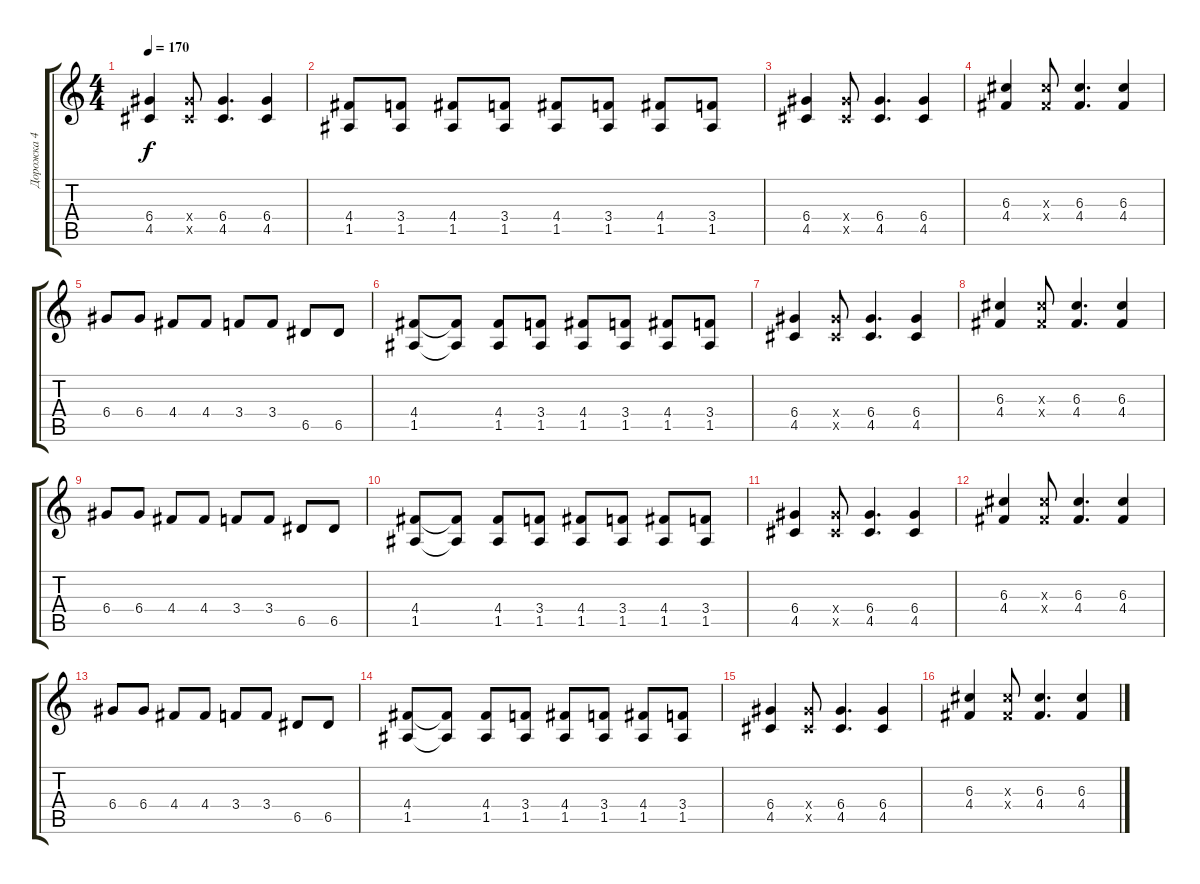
\track ("Дорожка 4" "Дорожка 4") {instrument overdrivenguitar}
\staff {score tabs}
\tuning (E4 B3 G3 D3 A2 E2) {hide}
\ts (4 4)
\tempo 170
\clef g2
\ks c
(6.4 4.5).4{dy f} (6.4{x} 4.5{x}).8 (6.4 4.5).4{d} (6.4 4.5).4 |
(4.4 1.5).8 (3.4 1.5).8 (4.4 1.5).8 (3.4 1.5).8 (4.4 1.5).8 (3.4 1.5).8 (4.4 1.5).8 (3.4 1.5).8 |
(6.4 4.5).4 (6.4{x} 4.5{x}).8 (6.4 4.5).4{d} (6.4 4.5).4 |
(6.3 4.4).4 (6.3{x} 4.4{x}).8 (6.3 4.4).4{d} (6.3 4.4).4 |
6.4.8 6.4.8 4.4.8 4.4.8 3.4.8 3.4.8 6.5.8 6.5.8 |
(4.4 1.5).8 (4.4{t} 1.5{t}).8 (4.4 1.5).8 (3.4 1.5).8 (4.4 1.5).8 (3.4 1.5).8 (4.4 1.5).8 (3.4 1.5).8 |
(6.4 4.5).4 (6.4{x} 4.5{x}).8 (6.4 4.5).4{d} (6.4 4.5).4 |
(6.3 4.4).4 (6.3{x} 4.4{x}).8 (6.3 4.4).4{d} (6.3 4.4).4 |
6.4.8 6.4.8 4.4.8 4.4.8 3.4.8 3.4.8 6.5.8 6.5.8 |
(4.4 1.5).8 (4.4{t} 1.5{t}).8 (4.4 1.5).8 (3.4 1.5).8 (4.4 1.5).8 (3.4 1.5).8 (4.4 1.5).8 (3.4 1.5).8 |
(6.4 4.5).4 (6.4{x} 4.5{x}).8 (6.4 4.5).4{d} (6.4 4.5).4 |
(6.3 4.4).4 (6.3{x} 4.4{x}).8 (6.3 4.4).4{d} (6.3 4.4).4 |
6.4.8 6.4.8 4.4.8 4.4.8 3.4.8 3.4.8 6.5.8 6.5.8 |
(4.4 1.5).8 (4.4{t} 1.5{t}).8 (4.4 1.5).8 (3.4 1.5).8 (4.4 1.5).8 (3.4 1.5).8 (4.4 1.5).8 (3.4 1.5).8 |
(6.4 4.5).4 (6.4{x} 4.5{x}).8 (6.4 4.5).4{d} (6.4 4.5).4 |
(6.3 4.4).4 (6.3{x} 4.4{x}).8 (6.3 4.4).4{d} (6.3 4.4).4
